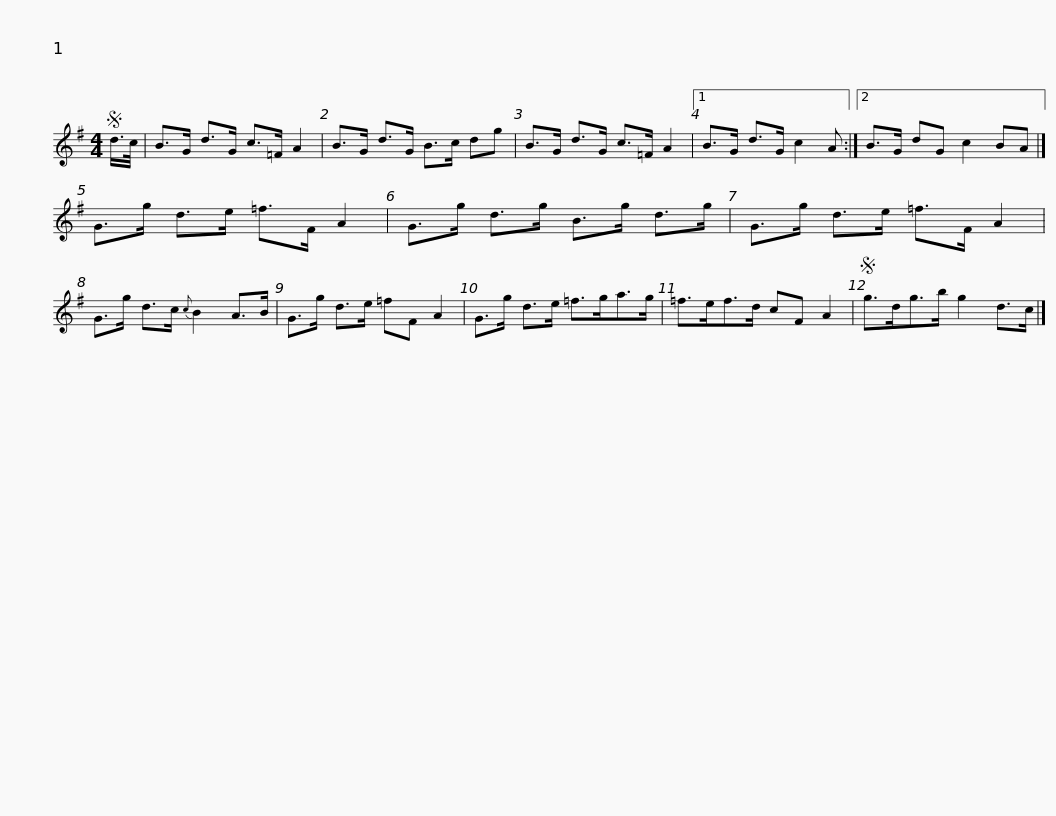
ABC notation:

X:1
L:1/8
M:4/4
I:linebreak $
K:G
V:1 treble
V:1
S d/>c/ | B>G d>G c>=F A2 | B>G d>G B>c dg | B>G d>G c>=F A2 |1 B>G d>G c2 A :|2$ %5
 B>G dG c2 BA |] G>g d>e =f>F A2 | G>g d>g B>g d>g | G>g d>e =f>F A2 | G>g d>c{c} B2 A>B |$ %10
 G>g d>e =fF A2 | G>g d>e =f>ga>g | =f>ef>d cF A2 |S g>dg>b g2 d>c |] %14
